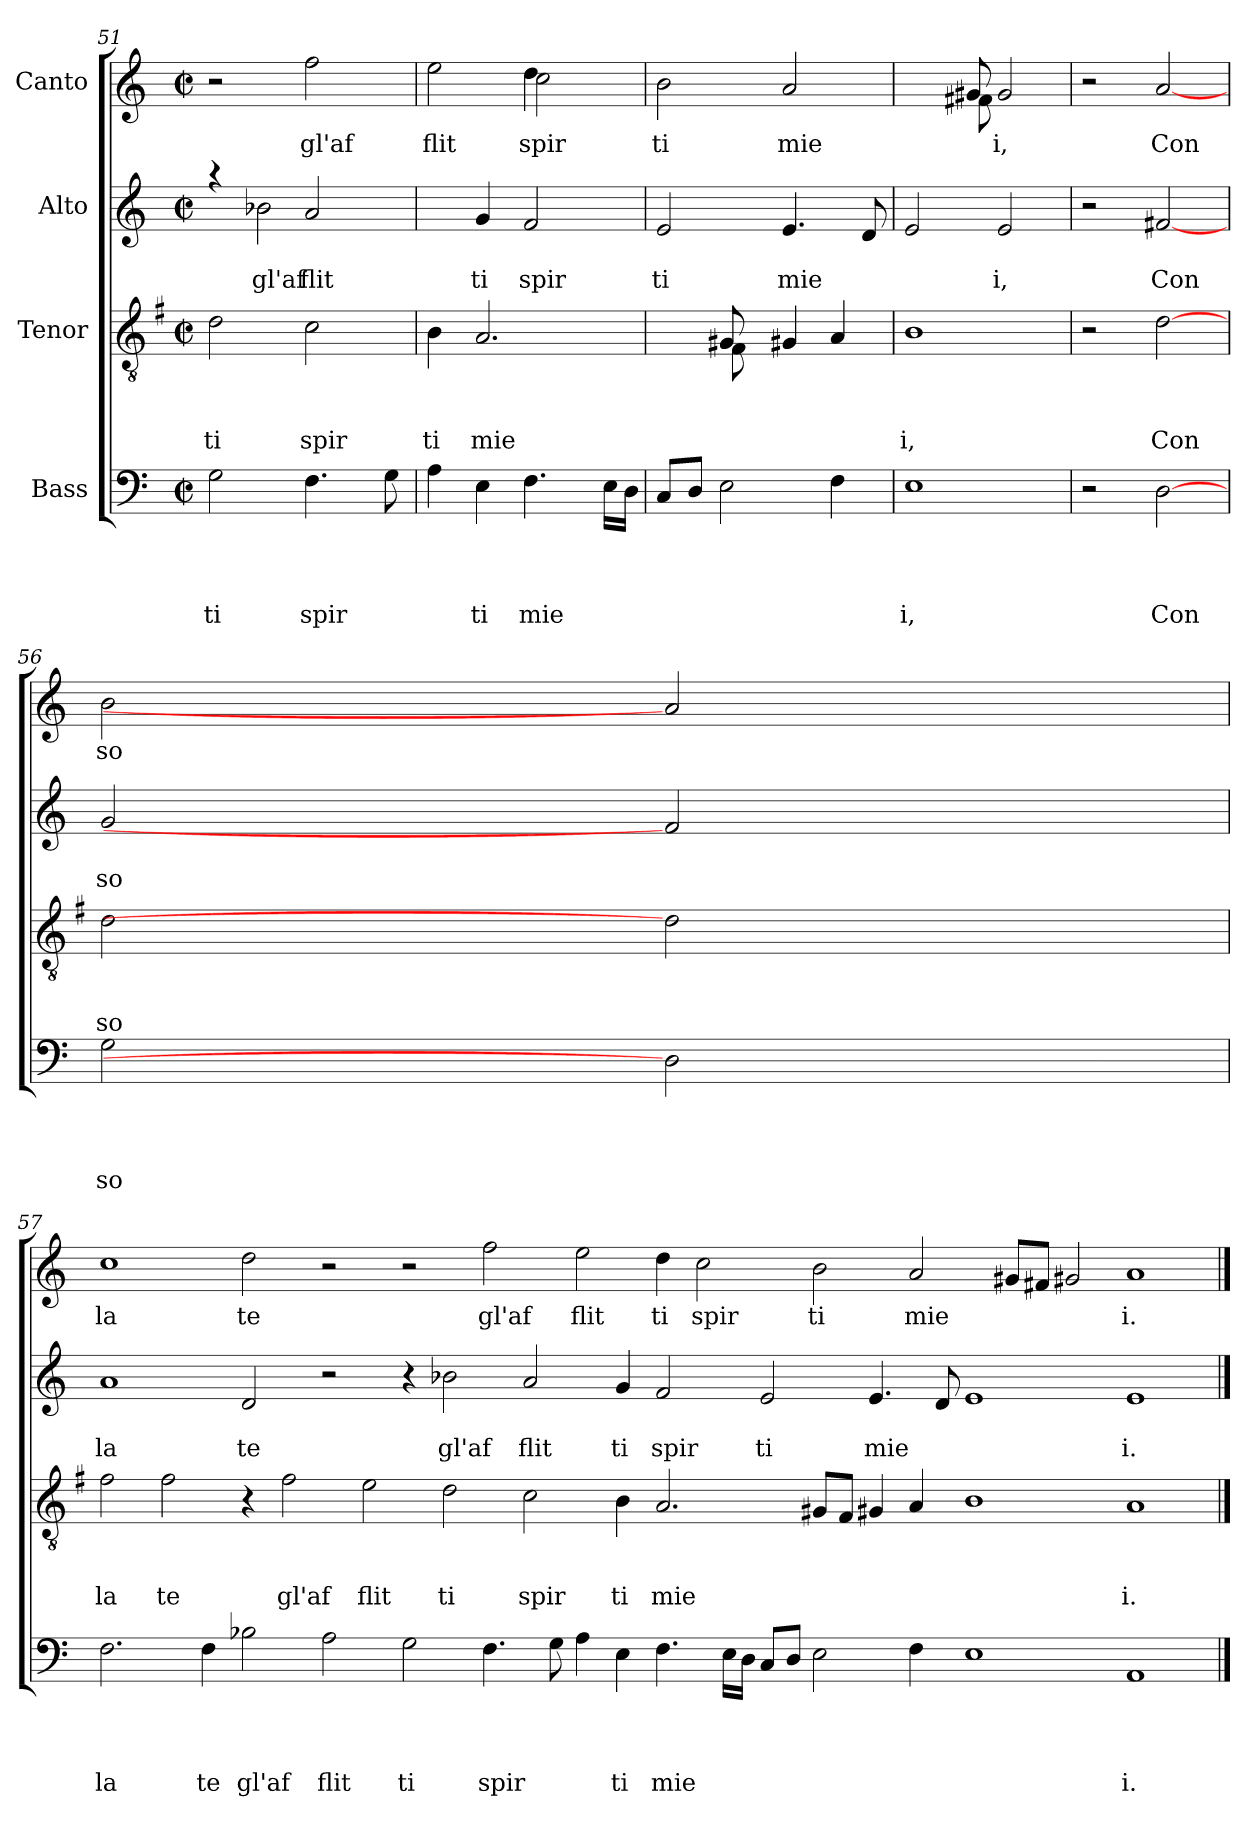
**kern	**text	**text	**text	**text	**kern	**text	**text	**text	**kern	**text	**text	**kern	**text
*part4	*part4	*part4	*part4	*part4	*part3	*part3	*part3	*part3	*part2	*part2	*part2	*part1	*part1
*staff4	*staff4	*staff4	*staff4	*staff4	*staff3	*staff3	*staff3	*staff3	*staff2	*staff2	*staff2	*staff1	*staff1
*I"Bass	*	*	*	*	*I"Tenor	*	*	*	*I"Alto	*	*	*I"Canto	*
*clefF4	*	*	*	*	*clefGv2	*	*	*	*clefG2	*	*	*clefG2	*
*	*	*	*	*	*ITrd-3c-5	*	*	*	*	*	*	*	*
*k[]	*	*	*	*	*k[]	*	*	*	*k[]	*	*	*k[]	*
*C:	*	*	*	*	*C:	*	*	*	*C:	*	*	*C:	*
*M2/2	*	*	*	*	*M2/2	*	*	*	*M2/2	*	*	*M2/2	*
*met(c|)	*	*	*	*	*met(c|)	*	*	*	*met(c|)	*	*	*met(c|)	*
=51	=51	=51	=51	=51	=51	=51	=51	=51	=51	=51	=51	=51	=51
!	!	!	!	!LO:LY:b	!	!	!	!LO:LY:b	!	!	!	!	!
*	*	*	*	*	*	*	*	*	*^	*	*	*	*
2G\	.	.	.	ti	2g\	.	.	ti	4raa	2ryy	.	.	2r	.
!	!	!	!	!	!	!	!	!	!	!	!	!LO:LY:b	!	!
.	.	.	.	.	.	.	.	.	2b-X\	.	.	gl'af	.	.
!	!	!	!	!LO:LY:b	!	!	!	!LO:LY:b	!	!	!	!LO:LY:b	!	!LO:LY:b
4.F\	.	.	.	spir	2f\	.	.	spir	.	2a/	.	flit	2ff\	gl'af
.	.	.	.	.	.	.	.	.	4ryy	.	.	.	.	.
8G\	.	.	.	.	.	.	.	.	.	.	.	.	.	.
*	*	*	*	*	*	*	*	*	*v	*v	*	*	*	*
=52	=52	=52	=52	=52	=52	=52	=52	=52	=52	=52	=52	=52	=52
!	!	!	!	!	!	!	!	!LO:LY:b	!	!	!	!	!LO:LY:b
*	*	*	*	*	*	*	*	*	*	*	*	*^	*
4A\	.	.	.	.	4e\	.	.	ti	4ryy	.	.	2ee\	2ryy	flit
!	!	!	!	!LO:LY:b	!	!	!	!LO:LY:b	!	!	!LO:LY:b	!	!	!
4E\	.	.	.	ti	2.d/	.	.	mie	4g/	.	ti	.	.	.
!	!	!	!	!LO:LY:b	!	!	!	!	!	!	!LO:LY:b	!	!	!LO:LY:b
!	!	!	!	!	!	!	!	!	!	!	!	!	!	!LO:LY:b
4.F\	.	.	.	mie	.	.	.	.	2f/	.	spir	4dd\	2cc\	spir
.	.	.	.	.	.	.	.	.	.	.	.	4ryy	.	.
16E\LL	.	.	.	.	.	.	.	.	.	.	.	.	.	.
16D\JJ	.	.	.	.	.	.	.	.	.	.	.	.	.	.
*	*	*	*	*	*	*	*	*	*	*	*	*v	*v	*
=53	=53	=53	=53	=53	=53	=53	=53	=53	=53	=53	=53	=53	=53
*	*	*	*	*	*^	*	*	*	*	*	*	*	*
!	!	!	!	!	!	!	!	!	!	!	!	!LO:LY:b	!	!LO:LY:b
8C/L	.	.	.	.	4ryy	4ryy	.	.	.	2e/	.	ti	2b\	ti
8D/J	.	.	.	.	.	.	.	.	.	.	.	.	.	.
2E\	.	.	.	.	8c#X/	8B\	.	.	.	.	.	.	.	.
.	.	.	.	.	2ryy	8ryy	.	.	.	.	.	.	.	.
!	!	!	!	!	!	!	!	!	!	!	!	!LO:LY:b	!	!LO:LY:b
.	.	.	.	.	.	4c#X/	.	.	.	4.e/	.	mie	2a/	mie
4F\	.	.	.	.	.	4d/	.	.	.	.	.	.	.	.
.	.	.	.	.	8ryy	.	.	.	.	8d/	.	.	.	.
*	*	*	*	*	*v	*v	*	*	*	*	*	*	*	*
=54	=54	=54	=54	=54	=54	=54	=54	=54	=54	=54	=54	=54	=54
!	!	!	!	!LO:LY:b	!	!	!	!LO:LY:b	!	!	!	!	!
*	*	*	*	*	*	*	*	*	*	*	*	*^	*
1E	.	.	.	i,	1e	.	.	i,	2e/	.	.	4.ryy	4.ryy	.
.	.	.	.	.	.	.	.	.	.	.	.	8g#/	8f#\	.
!	!	!	!	!	!	!	!	!	!	!	!LO:LY:b	!	!	!LO:LY:b
.	.	.	.	.	.	.	.	.	2e/	.	i,	2ryy	2g#/	i,
*	*	*	*	*	*	*	*	*	*	*	*	*v	*v	*
=55	=55	=55	=55	=55	=55	=55	=55	=55	=55	=55	=55	=55	=55
2r	.	.	.	.	2r	.	.	.	2r	.	.	2r	.
!	!	!	!	!LO:LY:b	!	!	!	!LO:LY:b	!	!	!LO:LY:b	!	!LO:LY:b
[2D	.	.	.	Con	[2g	.	.	Con	[2f#X	.	Con	[2a	Con
=56	=56	=56	=56	=56	=56	=56	=56	=56	=56	=56	=56	=56	=56
!	!	!	!	!LO:LY:b	!	!	!	!LO:LY:b	!	!	!LO:LY:b	!	!LO:LY:b
2G\	.	.	.	so	2g\	.	.	so	2g/	.	so	2b\	so
2D]	.	.	.	.	2g]	.	.	.	2f#]	.	.	2a]	.
!!LO:LB:g=z
=57	=57	=57	=57	=57	=57	=57	=57	=57	=57	=57	=57	=57	=57
!	!	!	!	!LO:LY:b	!	!	!	!LO:LY:b	!	!	!LO:LY:b	!	!LO:LY:b
2.F\	.	.	.	la	2b\	.	.	la	1a	.	la	1cc	la
!	!	!	!	!	!	!	!	!LO:LY:b	!	!	!	!	!
.	.	.	.	.	2b\	.	.	te	.	.	.	.	.
!	!	!	!	!LO:LY:b	!	!	!	!	!	!	!	!	!
4F\	.	.	.	te	.	.	.	.	.	.	.	.	.
!	!	!	!	!LO:LY:b	!	!	!	!	!	!	!LO:LY:b	!	!LO:LY:b
2B-X\	.	.	.	gl'af	4r	.	.	.	2d/	.	te	2dd\	te
!	!	!	!	!	!	!	!	!LO:LY:b	!	!	!	!	!
.	.	.	.	.	2b\	.	.	gl'af	.	.	.	.	.
!	!	!	!	!LO:LY:b	!	!	!	!	!	!	!	!	!
2A\	.	.	.	flit	.	.	.	.	2r	.	.	2r	.
!	!	!	!	!	!	!	!	!LO:LY:b	!	!	!	!	!
.	.	.	.	.	2a\	.	.	flit	.	.	.	.	.
!	!	!	!	!LO:LY:b	!	!	!	!	!	!	!	!	!
2G\	.	.	.	ti	.	.	.	.	4r	.	.	2r	.
!	!	!	!	!	!	!	!	!LO:LY:b	!	!	!LO:LY:b	!	!
.	.	.	.	.	2g\	.	.	ti	2b-X\	.	gl'af	.	.
!	!	!	!	!LO:LY:b	!	!	!	!	!	!	!	!	!LO:LY:b
4.F\	.	.	.	spir	.	.	.	.	.	.	.	2ff\	gl'af
!	!	!	!	!	!	!	!	!LO:LY:b	!	!	!LO:LY:b	!	!
.	.	.	.	.	2f\	.	.	spir	2a/	.	flit	.	.
8G\	.	.	.	.	.	.	.	.	.	.	.	.	.
!	!	!	!	!	!	!	!	!	!	!	!	!	!LO:LY:b
4A\	.	.	.	.	.	.	.	.	.	.	.	2ee\	flit
!	!	!	!	!LO:LY:b	!	!	!	!LO:LY:b	!	!	!LO:LY:b	!	!
4E\	.	.	.	ti	4e\	.	.	ti	4g/	.	ti	.	.
!	!	!	!	!LO:LY:b	!	!	!	!LO:LY:b	!	!	!LO:LY:b	!	!LO:LY:b
4.F\	.	.	.	mie	2.d/	.	.	mie	2f/	.	spir	4dd\	ti
!	!	!	!	!	!	!	!	!	!	!	!	!	!LO:LY:b
.	.	.	.	.	.	.	.	.	.	.	.	2cc\	spir
16E\LL	.	.	.	.	.	.	.	.	.	.	.	.	.
16D\JJ	.	.	.	.	.	.	.	.	.	.	.	.	.
!	!	!	!	!	!	!	!	!	!	!	!LO:LY:b	!	!
8C/L	.	.	.	.	.	.	.	.	2e/	.	ti	.	.
8D/J	.	.	.	.	.	.	.	.	.	.	.	.	.
!	!	!	!	!	!	!	!	!	!	!	!	!	!LO:LY:b
2E\	.	.	.	.	8c#X/L	.	.	.	.	.	.	2b\	ti
.	.	.	.	.	8B/J	.	.	.	.	.	.	.	.
!	!	!	!	!	!	!	!	!	!	!	!LO:LY:b	!	!
.	.	.	.	.	4c#X/	.	.	.	4.e/	.	mie	.	.
!	!	!	!	!	!	!	!	!	!	!	!	!	!LO:LY:b
4F\	.	.	.	.	4d/	.	.	.	.	.	.	2a/	mie
.	.	.	.	.	.	.	.	.	8d/	.	.	.	.
1E	.	.	.	.	1e	.	.	.	1e	.	.	.	.
.	.	.	.	.	.	.	.	.	.	.	.	8g#X/L	.
.	.	.	.	.	.	.	.	.	.	.	.	8f#/J	.
.	.	.	.	.	.	.	.	.	.	.	.	2g#X/	.
!	!	!	!	!LO:LY:b	!	!	!	!LO:LY:b	!	!	!LO:LY:b	!	!LO:LY:b
1AA	.	.	.	i.	1d	.	.	i.	1e	.	i.	1a	i.
==	==	==	==	==	==	==	==	==	==	==	==	==	==
*-	*-	*-	*-	*-	*-	*-	*-	*-	*-	*-	*-	*-	*-
